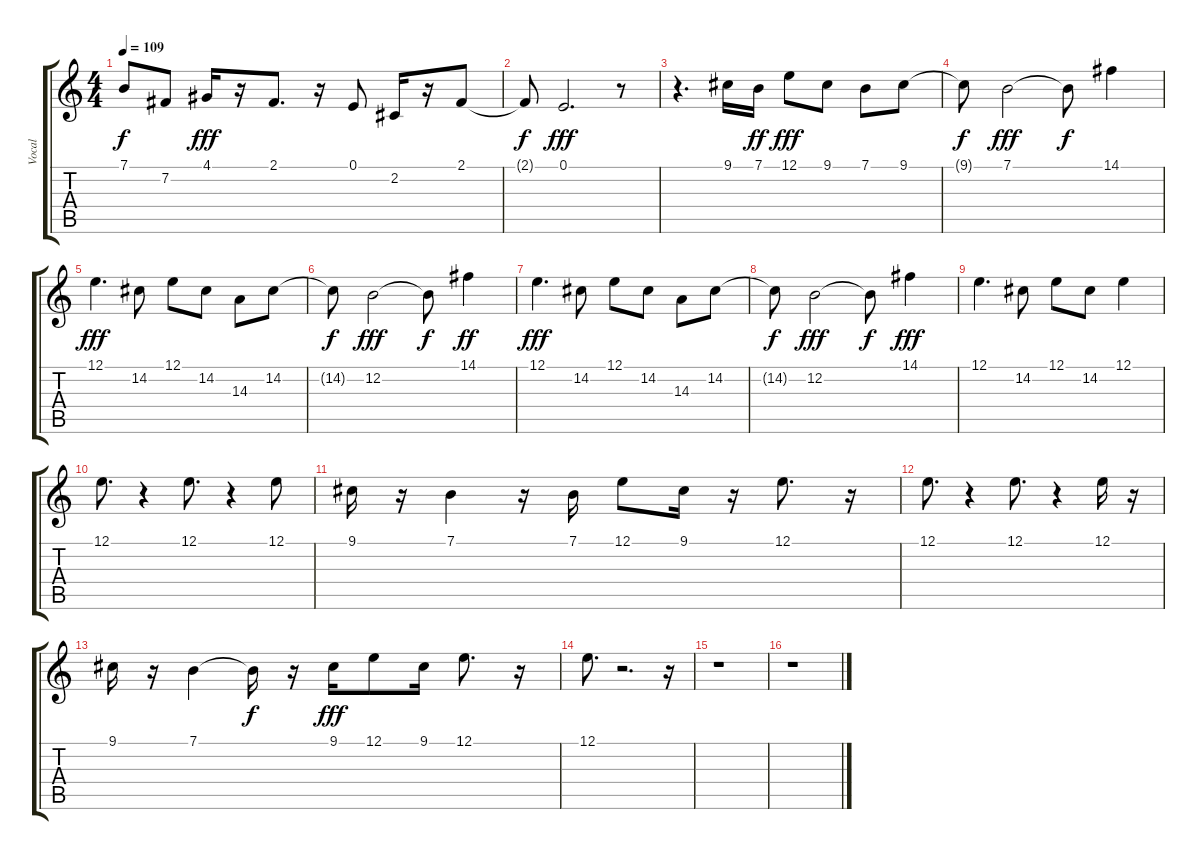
\track ("Vocal" "Vocal") {instrument altosax}
\staff {score tabs}
\tuning (E4 B3 G3 D3 A2 E2) {hide}
\ts (4 4)
\tempo 109
\clef g2
\ks c
7.1{t}.8{dy f} 7.2.8 4.1.16{dy fff} r.16 2.1.8{d} r.16 0.1.8 2.2.16 r.16 2.1.8 |
2.1{t}.8{dy f} 0.1.2{d dy fff} r.8 |
r.4{d} 9.1.16 7.1.16{dy ff} 12.1.8{dy fff} 9.1.8 7.1.8 9.1.8 |
9.1{t}.8{dy f} 7.1.2{dy fff} 7.1{t}.8{dy f} 14.1.4 |
12.1.4{d dy fff} 14.2.8 12.1.8 14.2.8 14.3.8 14.2.8 |
14.2{t}.8{dy f} 12.2.2{dy fff} 12.2{t}.8{dy f} 14.1.4{dy ff} |
12.1.4{d dy fff} 14.2.8 12.1.8 14.2.8 14.3.8 14.2.8 |
14.2{t}.8{dy f} 12.2.2{dy fff} 12.2{t}.8{dy f} 14.1.4{dy fff} |
12.1.4{d} 14.2.8 12.1.8 14.2.8 12.1.4 |
12.1.8{d} r.4 12.1.8{d} r.4 12.1.8 |
9.1.16 r.16 7.1.4 r.16 7.1.16 12.1.8 9.1.16 r.16 12.1.8{d} r.16 |
12.1.8{d} r.4 12.1.8{d} r.4 12.1.16 r.16 |
9.1.16 r.16 7.1.4 7.1{t}.16{dy f} r.16 9.1.16{dy fff} 12.1.8 9.1.16 12.1.8{d} r.16 |
12.1.8{d} r.2{d} r.16 |
r.1 |
r.1
